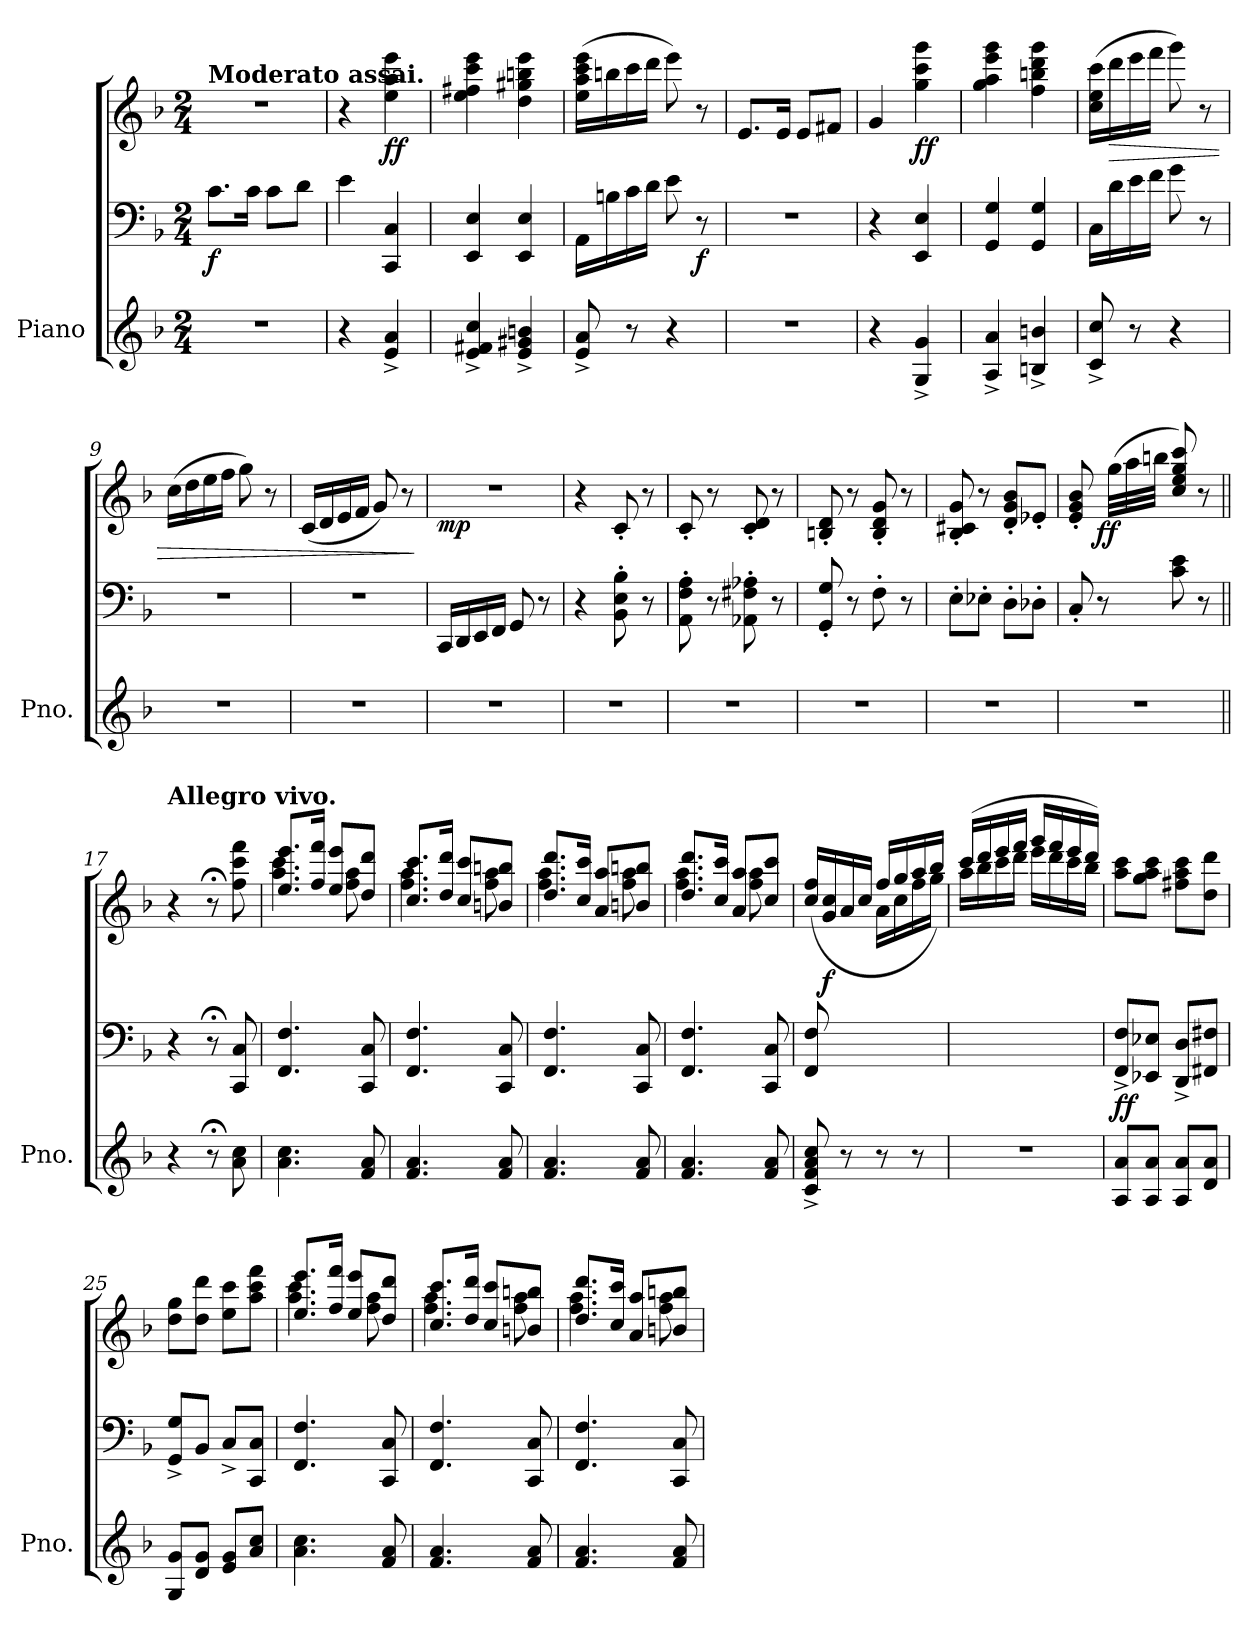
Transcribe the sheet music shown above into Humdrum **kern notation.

**kern	**kern	**kern	**dynam
*part1	*part1	*part1	*part1
*staff3	*staff2	*staff1	*staff1/2/3
*I"Piano	*	*	*
*I'Pno.	*	*	*
*clefG2	*clefF4	*clefG2	*
*k[b-]	*k[b-]	*k[b-]	*
*M2/4	*M2/4	*M2/4	*
*MM112	*MM112	*MM112	*
=1	=1	=1	=1
!	!	!LO:TX:a:B:t=Moderato assai.	!
!	!	!	!LO:DY:b=2
2r	8.c\L	2r	f
.	16c\Jk	.	.
.	8c\L	.	.
.	8d\J	.	.
=2	=2	=2	=2
4r	4e\	4r	.
!	!	!	!LO:DY:b
4e/^ 4a/^	4CC/ 4C/	4ee\ 4aa\ 4eee\	ff
=3	=3	=3	=3
4e/^ 4f#X/^ 4cc/^	4EE/ 4E/	4ee\ 4ff#X\ 4ccc\ 4eee\	.
4e/^ 4g#X/^ 4bn/^	4EE/ 4E/	4dd\ 4gg#X\ 4bbn\ 4eee\	.
=4	=4	=4	=4
8e/^ 8a/^	16AA/LL	(>16ee\ 16aa\ 16ccc\ 16eee\LL	.
.	16Bn\	16bbn\	.
8r	16c\	16ccc\	.
.	16d\JJ	16ddd\JJ	.
4r	8e\	8eee\)	.
!	!	!	!LO:DY:b=2
.	8r	8r	f
=5	=5	=5	=5
2r	2r	8.e/L	.
.	.	16e/Jk	.
.	.	8e/L	.
.	.	8f#X/J	.
=6	=6	=6	=6
4r	4r	4g/	.
!	!	!	!LO:DY:b
4G/^ 4g/^	4EE/ 4E/	4gg\ 4ccc\ 4ggg\	ff
=7	=7	=7	=7
4A/^ 4a/^	4GG/ 4G/	4gg\ 4aa\ 4eee\ 4ggg\	.
4Bn/^ 4bn/^	4GG/ 4G/	4ff\ 4bbn\ 4ddd\ 4ggg\	.
=8	=8	=8	=8
8c/^ 8cc/^	16C\LL	(>16cc\ 16ee\ 16ccc\LL	.
!	!	!	!LO:HP:b
.	16d\	16ddd\	>
8r	16e\	16eee\	.
.	16f\JJ	16fff\JJ	.
4r	8g\	8ggg\)	.
.	8r	8r	.
=9	=9	=9	=9
2r	2r	(>16cc\LL	.
.	.	16dd\	.
.	.	16ee\	.
.	.	16ff\JJ	.
.	.	8gg\)	.
.	.	8r	.
=10	=10	=10	=10
2r	2r	(<16c/LL	.
.	.	16d/	.
.	.	16e/	.
.	.	16f/JJ	.
.	.	8g/)	.
.	.	8r	.
.	.	.	]
!!LO:LB:g=z
=11	=11	=11	=11
!	!	!	!LO:DY:b
2r	16CC/LL	2r	mp
.	16DD/	.	.
.	16EE/	.	.
.	16FF/JJ	.	.
.	8GG/	.	.
.	8r	.	.
=12	=12	=12	=12
2r	4r	4r	.
.	8BB-\' 8E\' 8B-\'	8c'/	.
.	8r	8r	.
=13	=13	=13	=13
2r	8AA\' 8F\' 8A\'	8c'/	.
.	8r	8r	.
.	8AA-X\' 8F#X\' 8A-X\'	8c/' 8d/'	.
.	8r	8r	.
=14	=14	=14	=14
2r	8GG/' 8G/'	8Bn/' 8d/'	.
.	8r	8r	.
.	8F'\	8B/' 8d/' 8g/'	.
.	8r	8r	.
=15	=15	=15	=15
2r	8E'\L	8B-/' 8c#X/' 8g/'	.
.	8E-X'\J	8r	.
.	8D'\L	8d/' 8g/' 8b-/'L	.
.	8D-X'\J	8e-X'/J	.
=16	=16	=16	=16
2r	8C'/	8e/' 8g/' 8b-/'	.
!	!	!	!LO:DY:b
.	8r	32ryy	ff
.	.	(>32gg!\LLL	.
.	.	32aa!\	.
.	.	32bbn!\JJJ	.
.	8c\ 8e\	8cc/ 8ee/ 8gg/ 8ccc/)	.
.	8r	8r	.
=17||	=17||	=17||	=17||
*	*	*MM128	*
!	!	!LO:TX:a:B:t=Allegro vivo.	!
4r	4r	4r	.
8r;<	8r;<	8r;<	.
8a\ 8cc\	8CC/ 8C/	8ff\ 8ccc\ 8fff\	.
=18	=18	=18	=18
*	*	*^	*
4.a\ 4.cc\	4.FF/ 4.F/	8.ee/ 8.eee/L	4.aa\ 4.ccc\	.
.	.	16ff/ 16fff/Jk	.	.
.	.	8ee/ 8eee/L	.	.
8f/ 8a/	8CC/ 8C/	8dd/ 8ddd/J	8ff\ 8aa\	.
=19	=19	=19	=19	=19
4.f/ 4.a/	4.FF/ 4.F/	8.cc/ 8.ccc/L	4.ff\ 4.aa\	.
.	.	16dd/ 16ddd/Jk	.	.
.	.	8cc/ 8ccc/L	.	.
8f/ 8a/	8CC/ 8C/	8bn/ 8bbn/J	8ff\ 8aa\	.
!!LO:LB:g=z	!!
=20	=20	=20	=20	=20
4.f/ 4.a/	4.FF/ 4.F/	8.dd/ 8.ddd/L	4.ff\ 4.aa\	.
.	.	16cc/ 16ccc/Jk	.	.
.	.	8a/ 8aa/L	.	.
8f/ 8a/	8CC/ 8C/	8bn/ 8bbn/J	8ff\ 8aa\	.
=21	=21	=21	=21	=21
4.f/ 4.a/	4.FF/ 4.F/	8.dd/ 8.ddd/L	4.ff\ 4.aa\	.
.	.	16cc/ 16ccc/Jk	.	.
.	.	8a/ 8aa/L	.	.
8f/ 8a/	8CC/ 8C/	8cc/ 8ccc/J	8ff\ 8aa\	.
=22	=22	=22	=22	=22
8c/^ 8f/^ 8a/^ 8cc/^	8FF/ 8F/L	(>16cc/ 16ff/LL	8ryy	.
!	!	!	!	!LO:DY:b
.	.	16g/ 16cc/	.	f
8r	4.ryy	16a/	16f\L	.
.	.	16cc/JJ	16g\JJ	.
8r	.	16ff/LL	16a\LL	.
.	.	16gg/	16cc\	.
8r	.	16aa/	16ff\	.
.	.	16bb-/JJ)	16gg\JJ	.
=23	=23	=23	=23	=23
2r	2ryy	(>16ccc/LL	16aa\LL	.
.	.	16ddd/	16bb-\	.
.	.	16eee/	16ccc\	.
.	.	16fff/JJ	16ddd\JJ	.
.	.	16ggg/LL	16eee\LL	.
.	.	16fff/	16ddd\	.
.	.	16eee/	16ccc\	.
.	.	16ddd/JJ)	16bb-\JJ	.
=24	=24	=24	=24	=24
!	!	!	!	!LO:DY:b=2
*	*	*v	*v	*
8A/ 8a/L	8FF/^ 8F/^L	8aa\ 8ccc\L	ff
8A/ 8a/J	8EE-X/ 8E-X/J	8gg\ 8aa\ 8ccc\J	.
8A/ 8a/L	8DD/^ 8D/^L	8ff#X\ 8aa\ 8ccc\L	.
8d/ 8a/J	8FF#X/ 8F#X/J	8dd\ 8ddd\J	.
=25	=25	=25	=25
8G/ 8g/L	8GG/^ 8G/^L	8dd\ 8gg\L	.
8d/ 8g/J	8BB-/J	8dd\ 8ddd\J	.
8e/ 8g/L	8C^/L	8ee\ 8ccc\L	.
8a/ 8cc/J	8CC/ 8C/J	8aa\ 8ccc\ 8fff\J	.
=26	=26	=26	=26
*	*	*^	*
4.a\ 4.cc\	4.FF/ 4.F/	8.ee/ 8.eee/L	4.aa\ 4.ccc\	.
.	.	16ff/ 16fff/Jk	.	.
.	.	8ee/ 8eee/L	.	.
8f/ 8a/	8CC/ 8C/	8dd/ 8ddd/J	8ff\ 8aa\	.
!!LO:LB:g=z	!!
=27	=27	=27	=27	=27
4.f/ 4.a/	4.FF/ 4.F/	8.cc/ 8.ccc/L	4.ff\ 4.aa\	.
.	.	16dd/ 16ddd/Jk	.	.
.	.	8cc/ 8ccc/L	.	.
8f/ 8a/	8CC/ 8C/	8bn/ 8bbn/J	8ff\ 8aa\	.
=28	=28	=28	=28	=28
4.f/ 4.a/	4.FF/ 4.F/	8.dd/ 8.ddd/L	4.ff\ 4.aa\	.
.	.	16cc/ 16ccc/Jk	.	.
.	.	8a/ 8aa/L	.	.
8f/ 8a/	8CC/ 8C/	8bn/ 8bbn/J	8ff\ 8aa\	.
*	*	*v	*v	*
=	=	=	=
*-	*-	*-	*-
